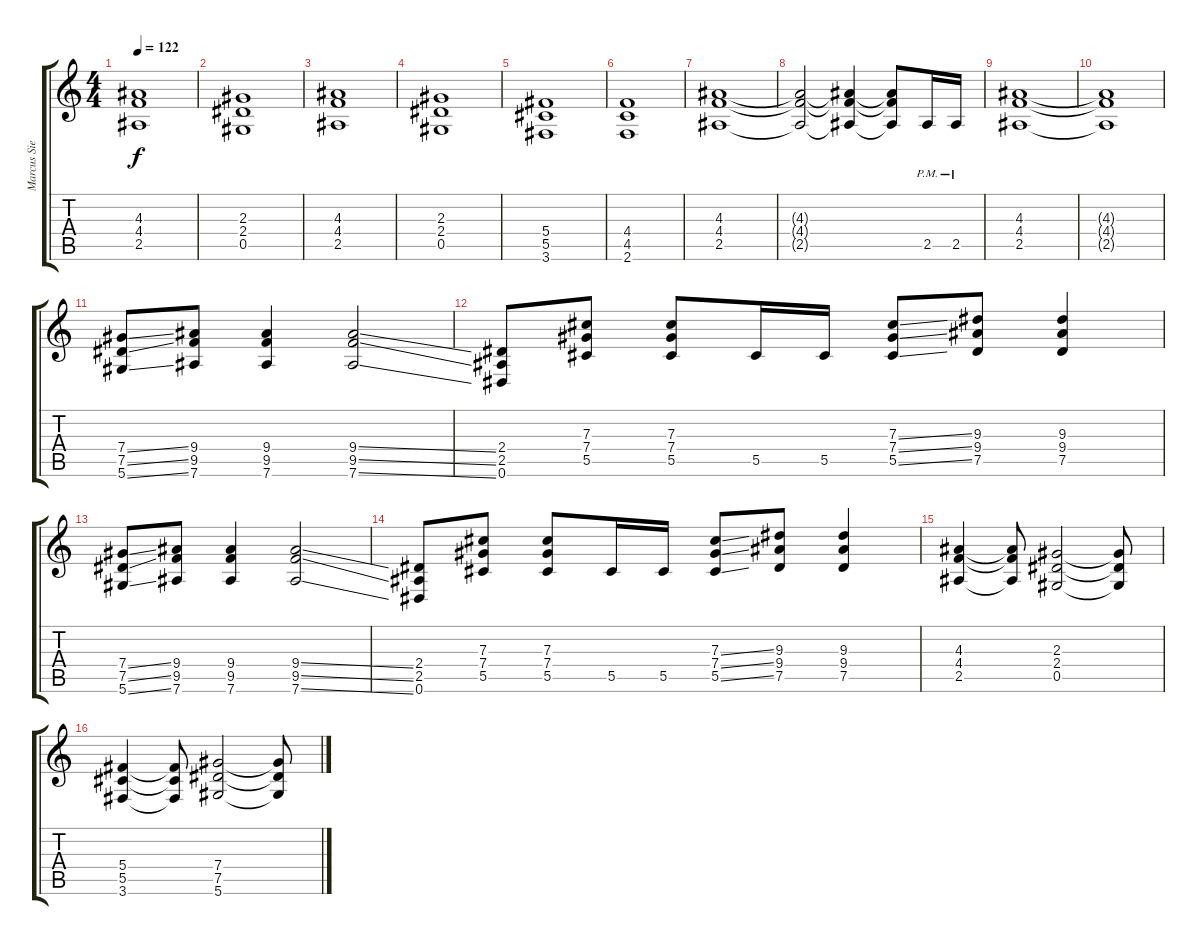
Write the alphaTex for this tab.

\track ("Marcus Siepen" "Marcus Sie") {instrument distortionguitar}
\staff {score tabs}
\tuning (Eb4 Bb3 Gb3 Db3 Ab2 Eb2) {hide}
\ts (4 4)
\tempo 122
\clef g2
\ks c
(4.3 4.4 2.5).1{dy f} |
(2.3 2.4 0.5).1 |
(4.3 4.4 2.5).1 |
(2.3 2.4 0.5).1 |
(5.4 5.5 3.6).1 |
(4.4 4.5 2.6).1 |
(4.3 4.4 2.5).1 |
(4.3{t} 4.4{t} 2.5{t}).2 (4.3{t} 4.4{t} 2.5{t}).4 (4.3{t} 4.4{t} 2.5{t}).8 2.5{pm}.16 2.5{pm}.16 |
(4.3 4.4 2.5).1 |
(4.3{t} 4.4{t} 2.5{t}).1 |
(7.4{ss} 7.5{ss} 5.6{ss}).8 (9.4 9.5 7.6).8 (9.4 9.5 7.6).4 (9.4{ss} 9.5{ss} 7.6{ss}).2 |
(2.4 2.5 0.6).8 (7.3 7.4 5.5).8 (7.3 7.4 5.5).8 5.5.16 5.5.16 (7.3{ss} 7.4{ss} 5.5{ss}).8 (9.3 9.4 7.5).8 (9.3 9.4 7.5).4 |
(7.4{ss} 7.5{ss} 5.6{ss}).8 (9.4 9.5 7.6).8 (9.4 9.5 7.6).4 (9.4{ss} 9.5{ss} 7.6{ss}).2 |
(2.4 2.5 0.6).8 (7.3 7.4 5.5).8 (7.3 7.4 5.5).8 5.5.16 5.5.16 (7.3{ss} 7.4{ss} 5.5{ss}).8 (9.3 9.4 7.5).8 (9.3 9.4 7.5).4 |
(4.3 4.4 2.5).4 (4.3{t} 4.4{t} 2.5{t}).8 (2.3 2.4 0.5).2 (2.3{t} 2.4{t} 0.5{t}).8 |
(5.4 5.5 3.6).4 (5.4{t} 5.5{t} 3.6{t}).8 (7.4 7.5 5.6).2 (7.4{t} 7.5{t} 5.6{t}).8
